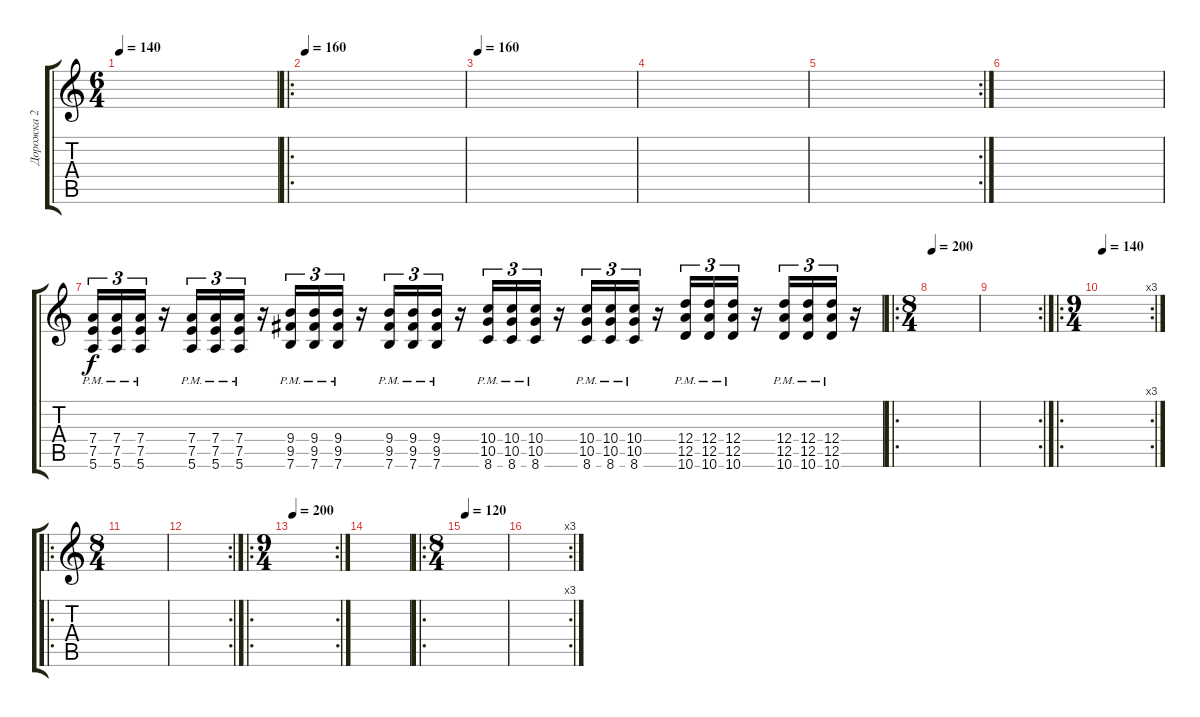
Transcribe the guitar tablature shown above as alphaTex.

\track ("Дорожка 2" "Дорожка 2") {instrument distortionguitar}
\staff {score tabs}
\tuning (E4 B3 G3 D3 A2 E2) {hide}
\ts (6 4)
\tempo 140
\clef g2
\ks c
|
\ro
\tempo 160
|
\tempo 160
|
|
\rc 2
|
|
(7.4{pm} 7.5{pm} 5.6{pm}).16{tu (3 2) dy f} (7.4{pm} 7.5{pm} 5.6{pm}).16{tu (3 2)} (7.4{pm} 7.5{pm} 5.6{pm}).16{tu (3 2)} r.16 (7.4{pm} 7.5{pm} 5.6{pm}).16{tu (3 2)} (7.4{pm} 7.5{pm} 5.6{pm}).16{tu (3 2)} (7.4{pm} 7.5{pm} 5.6{pm}).16{tu (3 2)} r.16 (9.4{pm} 9.5{pm} 7.6{pm}).16{tu (3 2)} (9.4{pm} 9.5{pm} 7.6{pm}).16{tu (3 2)} (9.4{pm} 9.5{pm} 7.6{pm}).16{tu (3 2)} r.16 (9.4{pm} 9.5{pm} 7.6{pm}).16{tu (3 2)} (9.4{pm} 9.5{pm} 7.6{pm}).16{tu (3 2)} (9.4{pm} 9.5{pm} 7.6{pm}).16{tu (3 2)} r.16 (10.4{pm} 10.5{pm} 8.6{pm}).16{tu (3 2)} (10.4{pm} 10.5{pm} 8.6{pm}).16{tu (3 2)} (10.4{pm} 10.5{pm} 8.6{pm}).16{tu (3 2)} r.16 (10.4{pm} 10.5{pm} 8.6{pm}).16{tu (3 2)} (10.4{pm} 10.5{pm} 8.6{pm}).16{tu (3 2)} (10.4{pm} 10.5{pm} 8.6{pm}).16{tu (3 2)} r.16 (12.4{pm} 12.5{pm} 10.6{pm}).16{tu (3 2)} (12.4{pm} 12.5{pm} 10.6{pm}).16{tu (3 2)} (12.4{pm} 12.5{pm} 10.6{pm}).16{tu (3 2)} r.16 (12.4{pm} 12.5{pm} 10.6{pm}).16{tu (3 2)} (12.4{pm} 12.5{pm} 10.6{pm}).16{tu (3 2)} (12.4{pm} 12.5{pm} 10.6{pm}).16{tu (3 2)} r.16 |
\ro
\ts (8 4)
\tempo 200
|
\rc 2
|
\ro
\rc 3
\ts (9 4)
\tempo 140
|
\ro
\ts (8 4)
|
\rc 2
|
\ro
\rc 2
\ts (9 4)
\tempo 200
|
|
\ro
\ts (8 4)
\tempo 120
|
\rc 3
